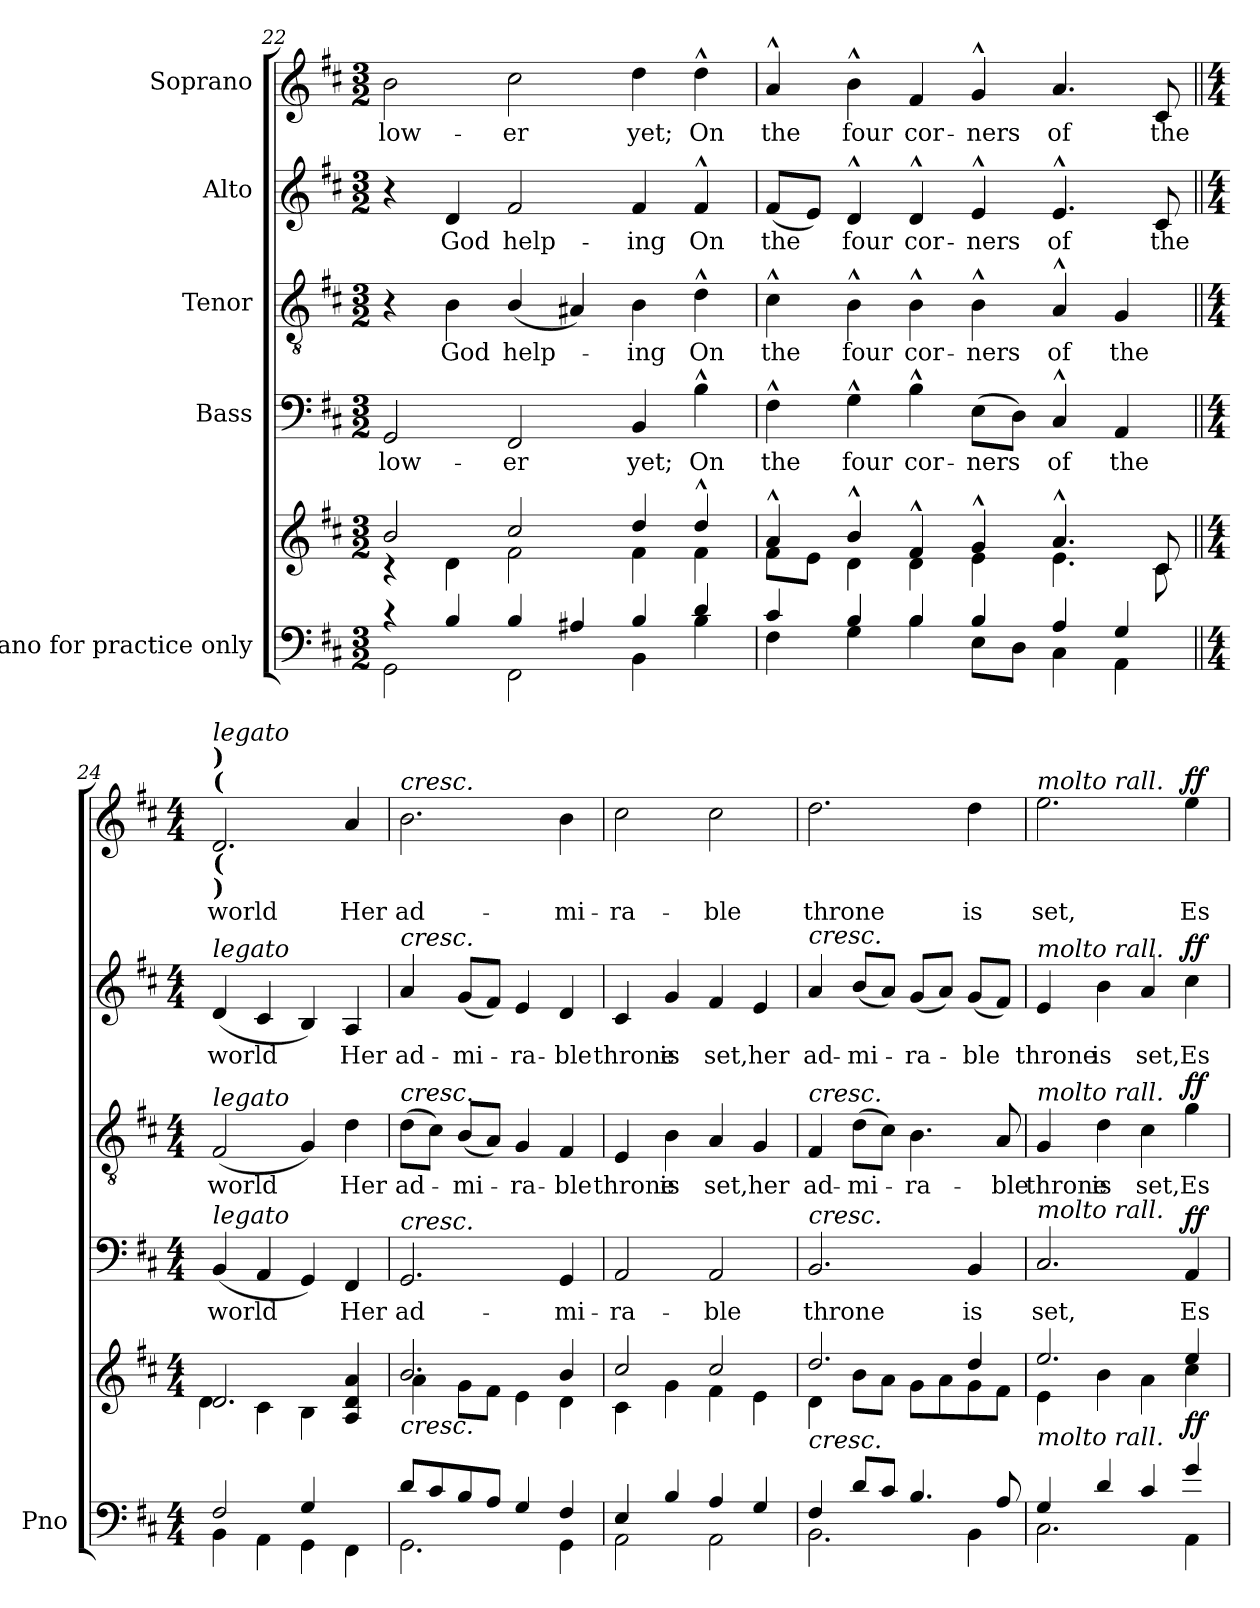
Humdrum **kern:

**kern	**kern	**dynam	**kern	**text	**dynam	**kern	**text	**dynam	**kern	**text	**dynam	**kern	**text	**dynam
*part5	*part5	*part5	*part4	*part4	*part4	*part3	*part3	*part3	*part2	*part2	*part2	*part1	*part1	*part1
*staff6	*staff5	*staff5/6	*staff4	*staff4	*staff4	*staff3	*staff3	*staff3	*staff2	*staff2	*staff2	*staff1	*staff1	*staff1
*I"Piano for practice only	*	*	*I"Bass	*	*	*I"Tenor	*	*	*I"Alto	*	*	*I"Soprano	*	*
*I'Pno	*	*	*	*	*	*	*	*	*	*	*	*	*	*
*clefF4	*clefG2	*	*clefF4	*	*	*clefGv2	*	*	*clefG2	*	*	*clefG2	*	*
*k[f#c#]	*k[f#c#]	*	*k[f#c#]	*	*	*k[f#c#]	*	*	*k[f#c#]	*	*	*k[f#c#]	*	*
*M3/2	*M3/2	*	*M3/2	*	*	*M3/2	*	*	*M3/2	*	*	*M3/2	*	*
=22	=22	=22	=22	=22	=22	=22	=22	=22	=22	=22	=22	=22	=22	=22
*^	*^	*	*	*	*	*	*	*	*	*	*	*	*	*
!	!	!	!	!	!	!LO:LY:b	!	!	!	!	!	!	!	!	!LO:LY:b	!
4r	2GG\	2b/	4r	.	2GG/	low-	.	4r	.	.	4r	.	.	2b\	low-	.
!	!	!	!	!	!	!	!	!	!LO:LY:b	!	!	!LO:LY:b	!	!	!	!
4B/	.	.	4d\	.	.	.	.	4B\	God	.	4d/	God	.	.	.	.
!	!	!	!	!	!	!LO:LY:b	!	!	!LO:LY:b	!	!	!LO:LY:b	!	!	!LO:LY:b	!
4B/	2FF#\	2cc#/	2f#\	.	2FF#/	-er	.	(<4B/	help-	.	2f#/	help-	.	2cc#\	-er	.
4A#X/	.	.	.	.	.	.	.	4A#X/)	.	.	.	.	.	.	.	.
!	!	!	!	!	!	!LO:LY:b	!	!	!LO:LY:b	!	!	!LO:LY:b	!	!	!LO:LY:b	!
4B/	4BB\	4dd/	4f#\	.	4BB/	yet;	.	4B\	-ing	.	4f#/	-ing	.	4dd\	yet;	.
!	!	!	!	!	!	!LO:LY:b	!	!	!LO:LY:b	!	!	!LO:LY:b	!	!	!LO:LY:b	!
4d/	4B\	4dd^^/	4f#\	.	4B^^\	On	.	4d^^\	On	.	4f#^^/	On	.	4dd^^\	On	.
!!LO:LB:g=z
=23	=23	=23	=23	=23	=23	=23	=23	=23	=23	=23	=23	=23	=23	=23	=23	=23
!	!	!	!	!	!	!LO:LY:b	!	!	!LO:LY:b	!	!	!LO:LY:b	!	!	!LO:LY:b	!
4c#/	4F#\	4a^^/	8f#\L	.	4F#^^\	the	.	4c#^^\	the	.	(<8f#/L	the	.	4a^^/	the	.
.	.	.	8e\J	.	.	.	.	.	.	.	8e/J)	.	.	.	.	.
!	!	!	!	!	!	!LO:LY:b	!	!	!LO:LY:b	!	!	!LO:LY:b	!	!	!LO:LY:b	!
4B/	4G\	4b^^/	4d\	.	4G^^\	four	.	4B^^\	four	.	4d^^/	four	.	4b^^\	four	.
!	!	!	!	!	!	!LO:LY:b	!	!	!LO:LY:b	!	!	!LO:LY:b	!	!	!LO:LY:b	!
4B/	4B\	4f#^^/	4d\	.	4B^^\	cor-	.	4B^^\	cor-	.	4d^^/	cor-	.	4f#/	cor-	.
!	!	!	!	!	!	!LO:LY:b	!	!	!LO:LY:b	!	!	!LO:LY:b	!	!	!LO:LY:b	!
4B/	8E\L	4g^^/	4e\	.	(>8E\L	-ners	.	4B^^\	-ners	.	4e^^/	-ners	.	4g^^/	-ners	.
.	8D\J	.	.	.	8D\J)	.	.	.	.	.	.	.	.	.	.	.
!	!	!	!	!	!	!LO:LY:b	!	!	!LO:LY:b	!	!	!LO:LY:b	!	!	!LO:LY:b	!
4A/	4C#\	4.a^^/	4.e\	.	4C#^^/	of	.	4A^^/	of	.	4.e^^/	of	.	4.a/	of	.
!	!	!	!	!	!	!LO:LY:b	!	!	!LO:LY:b	!	!	!	!	!	!	!
4G/	4AA\	.	.	.	4AA/	the	.	4G/	the	.	.	.	.	.	.	.
!	!	!	!	!	!	!	!	!	!	!	!	!LO:LY:b	!	!	!LO:LY:b	!
.	.	8c#/	8c#\	.	.	.	.	.	.	.	8c#/	the	.	8c#/	the	.
=24||	=24||	=24||	=24||	=24||	=24||	=24||	=24||	=24||	=24||	=24||	=24||	=24||	=24||	=24||	=24||	=24||
*M4/4	*	*M4/4	*	*	*M4/4	*	*	*M4/4	*	*	*M4/4	*	*	*M4/4	*	*
!	!	!	!	!	!	!	!	!	!	!	!	!	!	!LO:TX:a:B:t=(	!	!
!	!	!	!	!	!	!	!	!	!	!	!	!	!	!LO:TX:a:B:t=)	!	!
!	!	!	!	!	!	!	!	!	!	!	!	!	!	!LO:TX:a:i:t=legato	!	!
!	!	!	!	!	!	!	!	!	!	!	!	!	!	!LO:TX:b:B:t=(	!	!
!	!	!	!	!	!	!	!	!	!	!	!	!	!	!LO:TX:b:B:t=)	!	!
!	!	!	!	!	!	!	!	!	!	!	!LO:TX:a:i:t=legato	!	!	!	!	!
!	!	!	!	!	!	!	!	!LO:TX:a:i:t=legato	!	!	!	!	!	!	!	!
!	!	!	!	!	!LO:TX:a:i:t=legato	!	!	!	!	!	!	!	!	!	!	!
!	!	!	!	!	!	!LO:LY:b	!	!	!LO:LY:b	!	!	!LO:LY:b	!	!	!LO:LY:b	!
2F#/	4BB\	2.d/	4d\	.	(<4BB/	world	.	(<2F#/	world	.	(<4d/	world	.	2.d/	world	.
.	4AA\	.	4c#\	.	4AA/	.	.	.	.	.	4c#/	.	.	.	.	.
4G/	4GG\	.	4B\	.	4GG/)	.	.	4G/)	.	.	4B/)	.	.	.	.	.
!	!	!	!	!	!	!LO:LY:b	!	!	!LO:LY:b	!	!	!LO:LY:b	!	!	!LO:LY:b	!
4ryy	4FF#\	4A/ 4d/ 4a/	4ryy	.	4FF#/	Her	.	4d\	Her	.	4A/	Her	.	4a/	Her	.
=25	=25	=25	=25	=25	=25	=25	=25	=25	=25	=25	=25	=25	=25	=25	=25	=25
!	!	!	!	!	!	!	!	!	!	!	!	!	!	!LO:TX:a:i:t=cresc.	!	!
!	!	!	!	!	!	!	!	!	!	!	!LO:TX:a:i:t=cresc.	!	!	!	!	!
!	!	!	!	!	!	!	!	!LO:TX:a:i:t=cresc.	!	!	!	!	!	!	!	!
!	!	!	!	!	!LO:TX:a:i:t=cresc.	!	!	!	!	!	!	!	!	!	!	!
!	!	!LO:TX:b:i:t=cresc.	!	!	!	!	!	!	!	!	!	!	!	!	!	!
!	!	!	!	!	!	!LO:LY:b	!	!	!LO:LY:b	!	!	!LO:LY:b	!	!	!LO:LY:b	!
8d/L	2.GG\	2.b/	4a\	.	2.GG/	ad-	.	(>8d\L	ad-	.	4a/	ad-	.	2.b\	ad-	.
8c#/	.	.	.	.	.	.	.	8c#\J)	.	.	.	.	.	.	.	.
!	!	!	!	!	!	!	!	!	!LO:LY:b	!	!	!LO:LY:b	!	!	!	!
8B/	.	.	8g\L	.	.	.	.	(<8B/L	-mi-	.	(<8g/L	-mi-	.	.	.	.
8A/J	.	.	8f#\J	.	.	.	.	8A/J)	.	.	8f#/J)	.	.	.	.	.
!	!	!	!	!	!	!	!	!	!LO:LY:b	!	!	!LO:LY:b	!	!	!	!
4G/	.	.	4e\	.	.	.	.	4G/	-ra-	.	4e/	-ra-	.	.	.	.
!	!	!	!	!	!	!LO:LY:b	!	!	!LO:LY:b	!	!	!LO:LY:b	!	!	!LO:LY:b	!
4F#/	4GG\	4b/	4d\	.	4GG/	-mi-	.	4F#/	-ble	.	4d/	-ble	.	4b\	-mi-	.
=26	=26	=26	=26	=26	=26	=26	=26	=26	=26	=26	=26	=26	=26	=26	=26	=26
!	!	!	!	!	!	!LO:LY:b	!	!	!LO:LY:b	!	!	!LO:LY:b	!	!	!LO:LY:b	!
4E/	2AA\	2cc#/	4c#\	.	2AA/	-ra-	.	4E/	throne	.	4c#/	throne	.	2cc#\	-ra-	.
!	!	!	!	!	!	!	!	!	!LO:LY:b	!	!	!LO:LY:b	!	!	!	!
4B/	.	.	4g\	.	.	.	.	4B\	is	.	4g/	is	.	.	.	.
!	!	!	!	!	!	!LO:LY:b	!	!	!LO:LY:b	!	!	!LO:LY:b	!	!	!LO:LY:b	!
4A/	2AA\	2cc#/	4f#\	.	2AA/	-ble	.	4A/	set,	.	4f#/	set,	.	2cc#\	-ble	.
!	!	!	!	!	!	!	!	!	!LO:LY:b	!	!	!LO:LY:b	!	!	!	!
4G/	.	.	4e\	.	.	.	.	4G/	her	.	4e/	her	.	.	.	.
!!LO:PB:g=z
=27	=27	=27	=27	=27	=27	=27	=27	=27	=27	=27	=27	=27	=27	=27	=27	=27
!	!	!	!	!	!	!	!	!	!	!	!LO:TX:a:i:t=cresc.	!	!	!	!	!
!	!	!	!	!	!	!	!	!LO:TX:a:i:t=cresc.	!	!	!	!	!	!	!	!
!	!	!	!	!	!LO:TX:a:i:t=cresc.	!	!	!	!	!	!	!	!	!	!	!
!	!	!LO:TX:b:i:t=cresc.	!	!	!	!	!	!	!	!	!	!	!	!	!	!
!	!	!	!	!	!	!LO:LY:b	!	!	!LO:LY:b	!	!	!LO:LY:b	!	!	!LO:LY:b	!
4F#/	2.BB\	2.dd/	4d\	.	2.BB/	throne	.	4F#/	ad-	.	4a/	ad-	.	2.dd\	throne	.
!	!	!	!	!	!	!	!	!	!LO:LY:b	!	!	!LO:LY:b	!	!	!	!
8d/L	.	.	8b\L	.	.	.	.	(>8d\L	-mi-	.	(<8b/L	-mi-	.	.	.	.
8c#/J	.	.	8a\J	.	.	.	.	8c#\J)	.	.	8a/J)	.	.	.	.	.
!	!	!	!	!	!	!	!	!	!LO:LY:b	!	!	!LO:LY:b	!	!	!	!
4.B/	.	.	8g\L	.	.	.	.	4.B\	-ra-	.	(<8g/L	-ra-	.	.	.	.
.	.	.	8a\	.	.	.	.	.	.	.	8a/J)	.	.	.	.	.
!	!	!	!	!	!	!LO:LY:b	!	!	!	!	!	!LO:LY:b	!	!	!LO:LY:b	!
.	4BB\	4dd/	8g\	.	4BB/	is	.	.	.	.	(<8g/L	-ble	.	4dd\	is	.
!	!	!	!	!	!	!	!	!	!LO:LY:b	!	!	!	!	!	!	!
8A/	.	.	8f#\J	.	.	.	.	8A/	-ble	.	8f#/J)	.	.	.	.	.
=28	=28	=28	=28	=28	=28	=28	=28	=28	=28	=28	=28	=28	=28	=28	=28	=28
*	*	*	*	*	*	*	*	*	*	*	*	*	*	*MM100	*	*
!	!	!	!	!	!	!	!	!	!	!	!	!	!	!LO:TX:a:i:t=molto rall.	!	!
!	!	!	!	!	!	!	!	!	!	!	!LO:TX:a:i:t=molto rall.	!	!	!	!	!
!	!	!	!	!	!	!	!	!LO:TX:a:i:t=molto rall.	!	!	!	!	!	!	!	!
!	!	!	!	!	!LO:TX:a:i:t=molto rall.	!	!	!	!	!	!	!	!	!	!	!
!	!	!LO:TX:b:i:t=molto rall.	!	!	!	!	!	!	!	!	!	!	!	!	!	!
!	!	!	!	!	!	!LO:LY:b	!	!	!LO:LY:b	!	!	!LO:LY:b	!	!	!LO:LY:b	!
4G/	2.C#\	2.ee/	4e\	.	2.C#/	set,	.	4G/	throne	.	4e/	throne	.	2.ee\	set,	.
!	!	!	!	!	!	!	!	!	!LO:LY:b	!	!	!LO:LY:b	!	!	!	!
4d/	.	.	4b\	.	.	.	.	4d\	is	.	4b\	is	.	.	.	.
!	!	!	!	!	!	!	!	!	!LO:LY:b	!	!	!LO:LY:b	!	!	!	!
4c#/	.	.	4a\	.	.	.	.	4c#\	set,	.	4a/	set,	.	.	.	.
!	!	!	!	!LO:DY:b	!	!LO:LY:b	!LO:DY:a	!	!LO:LY:b	!LO:DY:a	!	!LO:LY:b	!LO:DY:a	!	!LO:LY:b	!LO:DY:a
4g/	4AA\	4ee/	4cc#\	ff	4AA/	Es-	ff	4g\	Es-	ff	4cc#\	Es-	ff	4ee\	Es-	ff
*v	*v	*	*	*	*	*	*	*	*	*	*	*	*	*	*	*
*	*v	*v	*	*	*	*	*	*	*	*	*	*	*	*	*
=	=	=	=	=	=	=	=	=	=	=	=	=	=	=
*-	*-	*-	*-	*-	*-	*-	*-	*-	*-	*-	*-	*-	*-	*-
